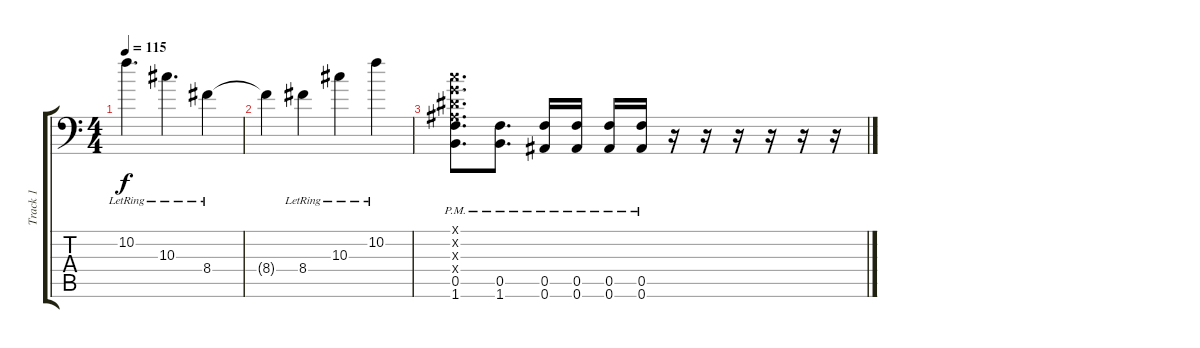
\track ("Track 1" "Track 1") {instrument distortionguitar}
\staff {score tabs}
\tuning (C4 G3 Eb3 Bb2 F2 Bb1) {hide}
\ts (4 4)
\tempo 115
\clef f4
\ks c
10.2{lr}.4{d dy f} 10.3{lr}.4{d} 8.4{lr}.4 |
8.4{t}.4 8.4{lr}.4 10.3{lr}.4 10.2{lr}.4 |
(0.1{x} 0.2{x} 0.3{x} 0.4{x} 0.5{pm} 1.6{pm}).8{d} (0.5{pm} 1.6{pm}).8{d} (0.5{pm} 0.6{pm}).16 (0.5{pm} 0.6{pm}).16 (0.5{pm} 0.6{pm}).16 (0.5{pm} 0.6{pm}).16 r.16 r.16 r.16 r.16 r.16 r.16
